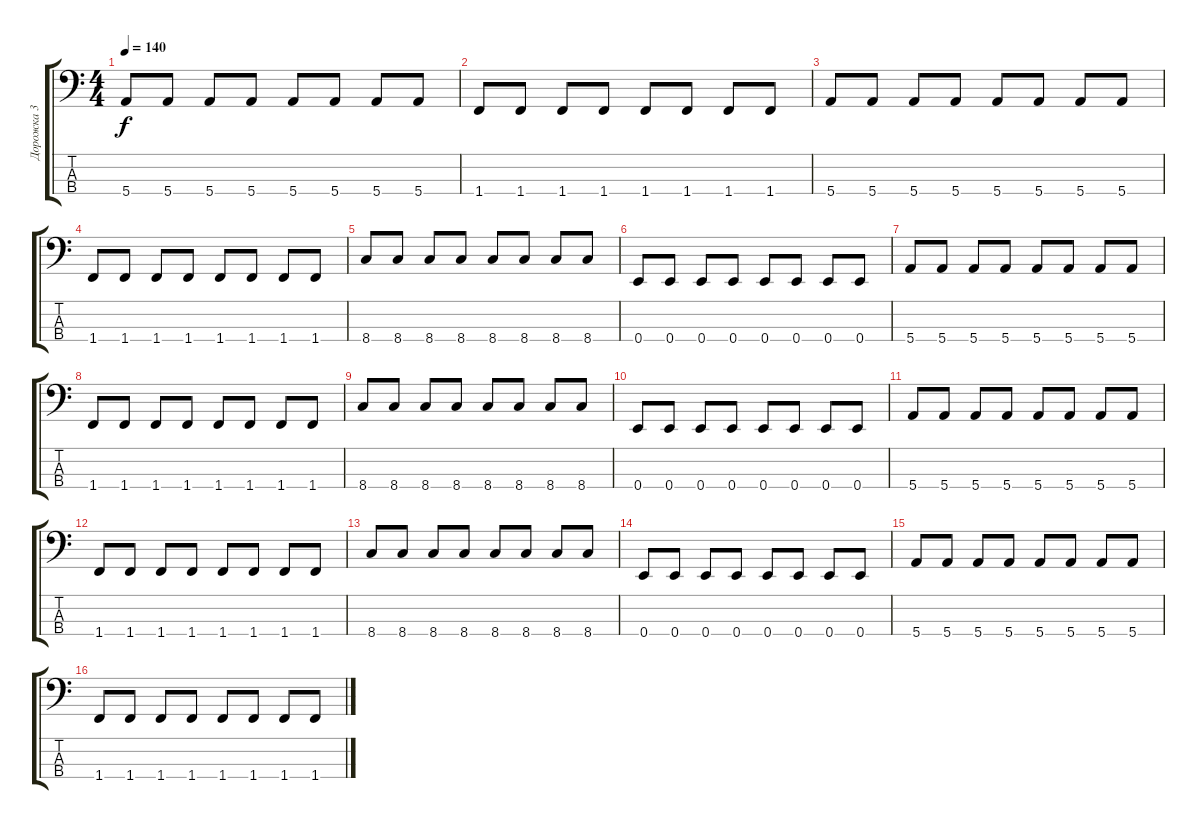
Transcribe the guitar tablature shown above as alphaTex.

\track ("Дорожка 3" "Дорожка 3") {instrument electricbasspick}
\staff {score tabs}
\tuning (G2 D2 A1 E1) {hide}
\ts (4 4)
\tempo 140
\clef f4
\ks c
5.4.8{dy f} 5.4.8 5.4.8 5.4.8 5.4.8 5.4.8 5.4.8 5.4.8 |
1.4.8 1.4.8 1.4.8 1.4.8 1.4.8 1.4.8 1.4.8 1.4.8 |
5.4.8 5.4.8 5.4.8 5.4.8 5.4.8 5.4.8 5.4.8 5.4.8 |
1.4.8 1.4.8 1.4.8 1.4.8 1.4.8 1.4.8 1.4.8 1.4.8 |
8.4.8 8.4.8 8.4.8 8.4.8 8.4.8 8.4.8 8.4.8 8.4.8 |
0.4.8 0.4.8 0.4.8 0.4.8 0.4.8 0.4.8 0.4.8 0.4.8 |
5.4.8 5.4.8 5.4.8 5.4.8 5.4.8 5.4.8 5.4.8 5.4.8 |
1.4.8 1.4.8 1.4.8 1.4.8 1.4.8 1.4.8 1.4.8 1.4.8 |
8.4.8 8.4.8 8.4.8 8.4.8 8.4.8 8.4.8 8.4.8 8.4.8 |
0.4.8 0.4.8 0.4.8 0.4.8 0.4.8 0.4.8 0.4.8 0.4.8 |
5.4.8 5.4.8 5.4.8 5.4.8 5.4.8 5.4.8 5.4.8 5.4.8 |
1.4.8 1.4.8 1.4.8 1.4.8 1.4.8 1.4.8 1.4.8 1.4.8 |
8.4.8 8.4.8 8.4.8 8.4.8 8.4.8 8.4.8 8.4.8 8.4.8 |
0.4.8 0.4.8 0.4.8 0.4.8 0.4.8 0.4.8 0.4.8 0.4.8 |
5.4.8 5.4.8 5.4.8 5.4.8 5.4.8 5.4.8 5.4.8 5.4.8 |
1.4.8 1.4.8 1.4.8 1.4.8 1.4.8 1.4.8 1.4.8 1.4.8
